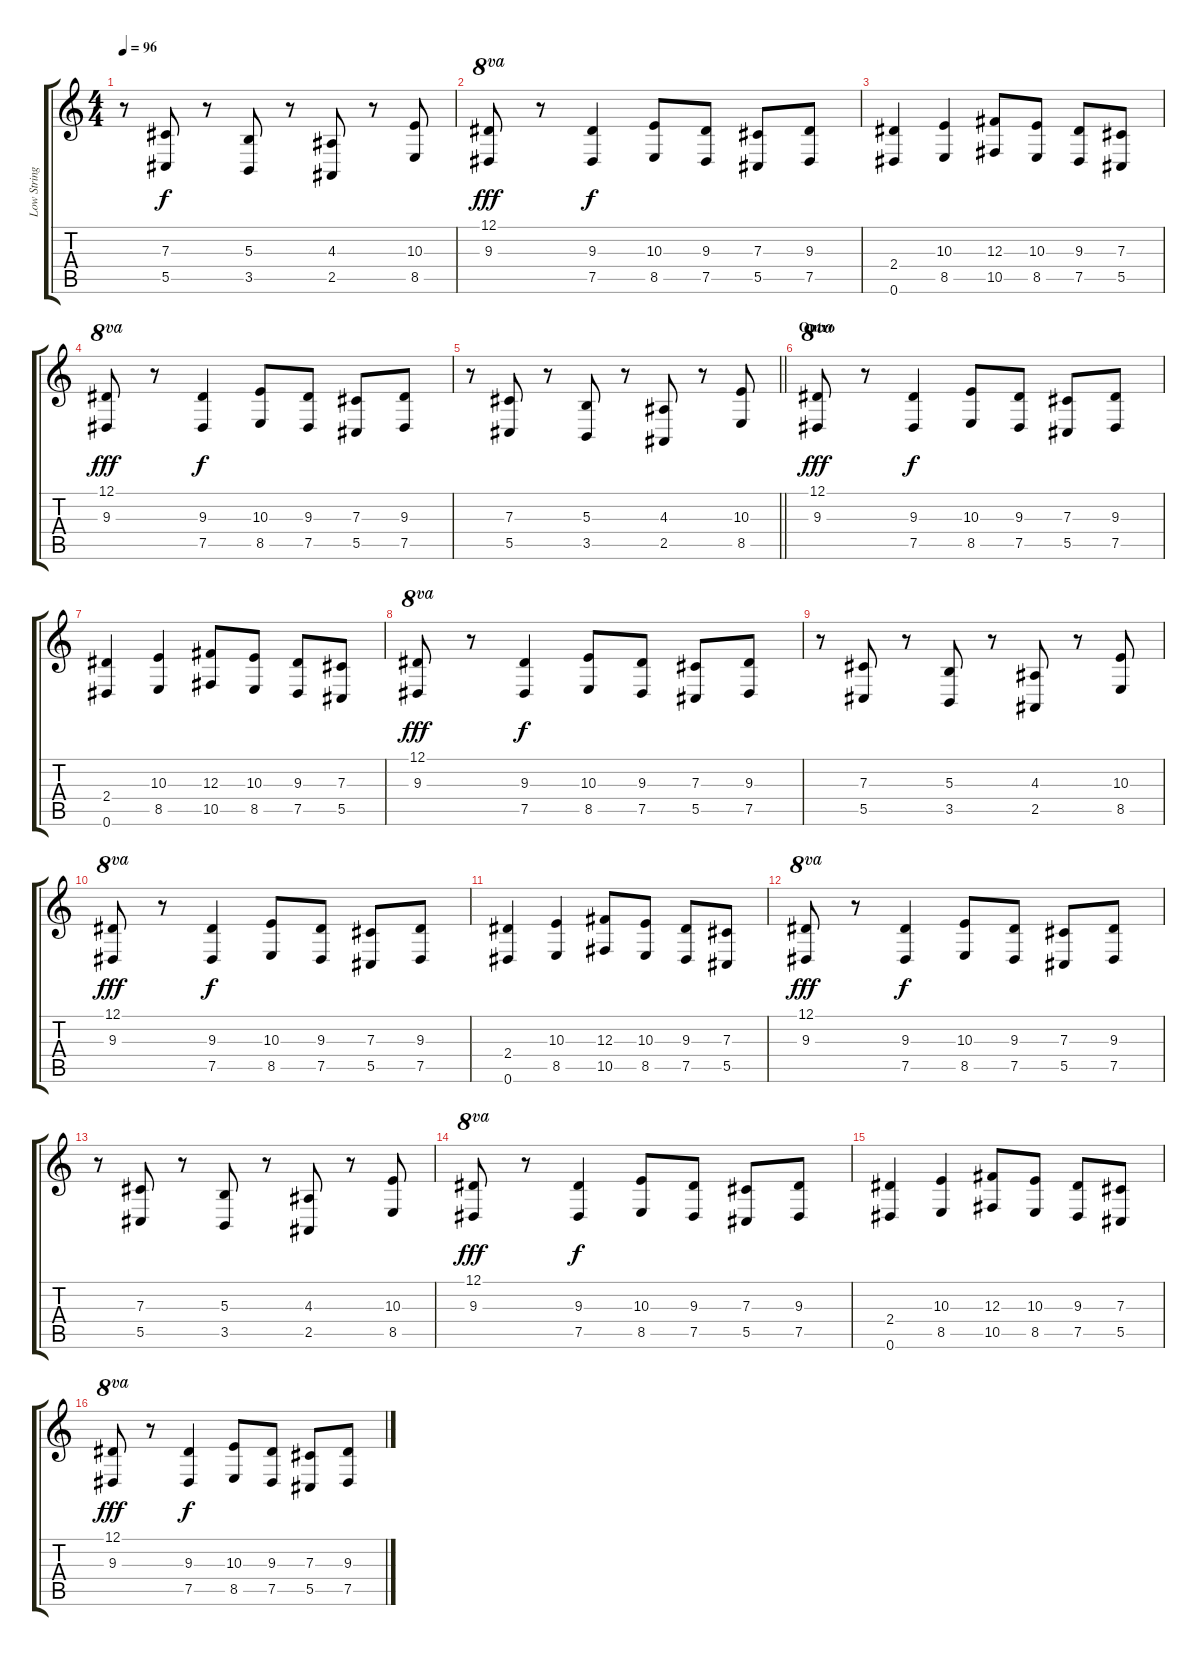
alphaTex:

\track ("Low Strings" "Low String") {instrument stringensemble2}
\staff {score tabs}
\tuning (Eb4 Bb3 Gb3 Db3 Ab2 Eb2) {hide}
\ts (4 4)
\tempo 96
\clef g2
\ks c
r.8{dy f} (7.3 5.5).8 r.8 (5.3 3.5).8 r.8 (4.3 2.5).8 r.8 (10.3 8.5).8 |
(12.1 9.3).8{ot 8va dy fff} r.8 (9.3 7.5).4{dy f} (10.3 8.5).8 (9.3 7.5).8 (7.3 5.5).8 (9.3 7.5).8 |
(2.4 0.6).4{ot 8vb} (10.3 8.5).4 (12.3 10.5).8 (10.3 8.5).8 (9.3 7.5).8 (7.3 5.5).8 |
(12.1 9.3).8{ot 8va dy fff} r.8 (9.3 7.5).4{dy f} (10.3 8.5).8 (9.3 7.5).8 (7.3 5.5).8 (9.3 7.5).8 |
\barLineRight lightlight
r.8 (7.3 5.5).8 r.8 (5.3 3.5).8 r.8 (4.3 2.5).8 r.8 (10.3 8.5).8 |
\section ("" "Outro")
(12.1 9.3).8{ot 8va dy fff} r.8 (9.3 7.5).4{dy f} (10.3 8.5).8 (9.3 7.5).8 (7.3 5.5).8 (9.3 7.5).8 |
(2.4 0.6).4{ot 8vb} (10.3 8.5).4 (12.3 10.5).8 (10.3 8.5).8 (9.3 7.5).8 (7.3 5.5).8 |
(12.1 9.3).8{ot 8va dy fff volume 5} r.8 (9.3 7.5).4{dy f} (10.3 8.5).8 (9.3 7.5).8 (7.3 5.5).8 (9.3 7.5).8 |
r.8 (7.3 5.5).8 r.8 (5.3 3.5).8 r.8 (4.3 2.5).8 r.8 (10.3 8.5).8 |
(12.1 9.3).8{ot 8va dy fff} r.8 (9.3 7.5).4{dy f} (10.3 8.5).8 (9.3 7.5).8 (7.3 5.5).8 (9.3 7.5).8 |
(2.4 0.6).4{ot 8vb} (10.3 8.5).4 (12.3 10.5).8 (10.3 8.5).8 (9.3 7.5).8 (7.3 5.5).8 |
(12.1 9.3).8{ot 8va dy fff volume 1} r.8 (9.3 7.5).4{dy f} (10.3 8.5).8 (9.3 7.5).8 (7.3 5.5).8 (9.3 7.5).8 |
r.8 (7.3 5.5).8 r.8 (5.3 3.5).8 r.8 (4.3 2.5).8 r.8 (10.3 8.5).8 |
(12.1 9.3).8{ot 8va dy fff} r.8 (9.3 7.5).4{dy f} (10.3 8.5).8 (9.3 7.5).8 (7.3 5.5).8 (9.3 7.5).8 |
(2.4 0.6).4{ot 8vb} (10.3 8.5).4 (12.3 10.5).8 (10.3 8.5).8 (9.3 7.5).8 (7.3 5.5).8 |
(12.1 9.3).8{ot 8va dy fff volume 0} r.8 (9.3 7.5).4{dy f} (10.3 8.5).8 (9.3 7.5).8 (7.3 5.5).8 (9.3 7.5).8
